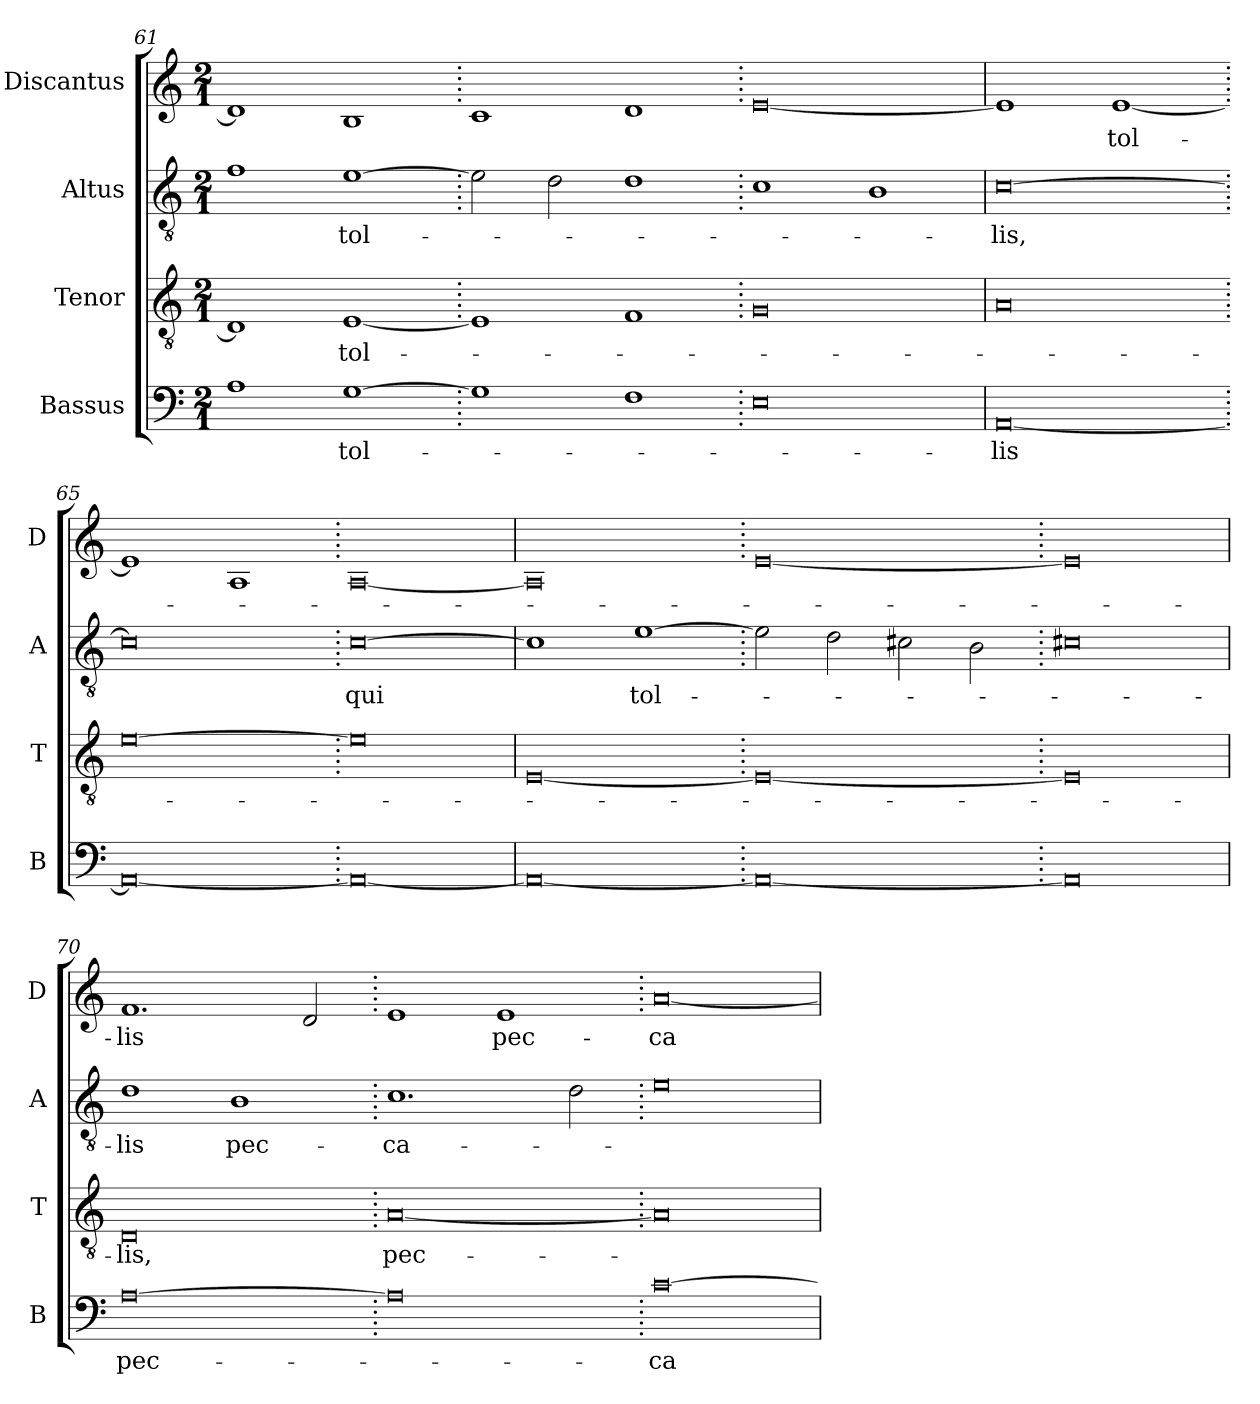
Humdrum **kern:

**kern	**text	**kern	**text	**kern	**text	**kern	**text
*part4	*part4	*part3	*part3	*part2	*part2	*part1	*part1
*staff4	*staff4	*staff3	*staff3	*staff2	*staff2	*staff1	*staff1
*I"Bassus	*	*I"Tenor	*	*I"Altus	*	*I"Discantus	*
*I'B	*	*I'T	*	*I'A	*	*I'D	*
*clefF4	*	*clefGv2	*	*clefGv2	*	*clefG2	*
*k[]	*	*k[]	*	*k[]	*	*k[]	*
*M2/1	*	*M2/1	*	*M2/1	*	*M2/1	*
=61	=61	=61	=61	=61	=61	=61	=61
1A	.	1D]	.	1f	.	1d]	.
[1G	tol-	[1E	tol-	[1e	tol-	1B	.
=62.	=62.	=62.	=62.	=62.	=62.	=62.	=62.
1G]	.	1E]	.	2e]	.	1c	.
.	.	.	.	2d	.	.	.
1F	.	1F	.	1d	.	1d	.
=63.	=63.	=63.	=63.	=63.	=63.	=63.	=63.
0E	.	0G	.	1c	.	[0e	.
.	.	.	.	1B	.	.	.
=64	=64	=64	=64	=64	=64	=64	=64
[0AA	-lis	0A	.	[0c	-lis,	1e]	.
.	.	.	.	.	.	[1e	tol-
=65.	=65.	=65.	=65.	=65.	=65.	=65.	=65.
0AA_	.	[0e	.	0c]	.	1e]	.
.	.	.	.	.	.	1A	.
=66.	=66.	=66.	=66.	=66.	=66.	=66.	=66.
0AA_	.	0e]	.	[0c	qui	[0A	.
=67	=67	=67	=67	=67	=67	=67	=67
0AA_	.	[0E	.	1c]	.	0A]	.
.	.	.	.	[1e	tol-	.	.
=68.	=68.	=68.	=68.	=68.	=68.	=68.	=68.
0AA_	.	0E_	.	2e]	.	[0e	.
.	.	.	.	2d	.	.	.
.	.	.	.	2c#X	.	.	.
.	.	.	.	2B	.	.	.
=69.	=69.	=69.	=69.	=69.	=69.	=69.	=69.
0AA]	.	0E]	.	0c#X	.	0e]	.
=70	=70	=70	=70	=70	=70	=70	=70
[0A	pec-	0D	-lis,	1d	-lis	1.f	-lis
.	.	.	.	1B	pec-	.	.
.	.	.	.	.	.	2d	.
=71.	=71.	=71.	=71.	=71.	=71.	=71.	=71.
0A]	.	[0A	pec-	1.c	-ca-	1e	.
.	.	.	.	.	.	1e	pec-
.	.	.	.	2d	.	.	.
=72.	=72.	=72.	=72.	=72.	=72.	=72.	=72.
[0c	-ca-	0A]	.	0e	.	[0a	-ca-
=	=	=	=	=	=	=	=
*-	*-	*-	*-	*-	*-	*-	*-
